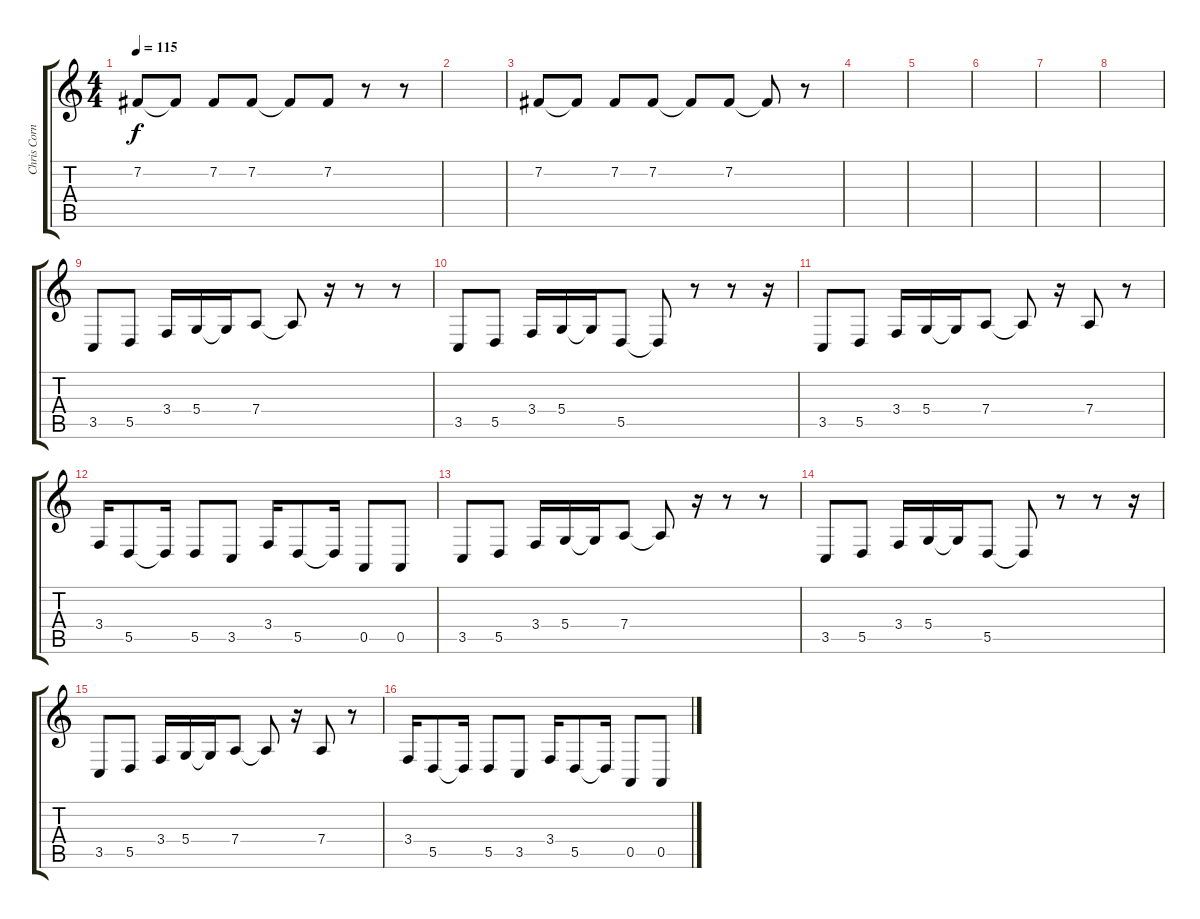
\track ("Chris Cornell - Vocals" "Chris Corn") {instrument tenorsax}
\staff {score tabs}
\tuning (E4 B3 G3 D3 A2 E2) {hide}
\ts (4 4)
\tempo 115
\clef g2
\ks c
7.2.8{dy f} 7.2{t}.8 7.2.8 7.2.8 7.2{t}.8 7.2.8 r.8 r.8 |
|
7.2.8 7.2{t}.8 7.2.8 7.2.8 7.2{t}.8 7.2.8 7.2{t}.8 r.8 |
|
|
|
|
|
3.5.8 5.5.8 3.4.16 5.4.16 5.4{t}.16 7.4.8 7.4{t}.8 r.16 r.8 r.8 |
3.5.8 5.5.8 3.4.16 5.4.16 5.4{t}.16 5.5.8 5.5{t}.8 r.8 r.8 r.16 |
3.5.8 5.5.8 3.4.16 5.4.16 5.4{t}.16 7.4.8 7.4{t}.8 r.16 7.4.8 r.8 |
3.4.16 5.5.8 5.5{t}.16 5.5.8 3.5.8 3.4.16 5.5.8 5.5{t}.16 0.5.8 0.5.8 |
3.5.8 5.5.8 3.4.16 5.4.16 5.4{t}.16 7.4.8 7.4{t}.8 r.16 r.8 r.8 |
3.5.8 5.5.8 3.4.16 5.4.16 5.4{t}.16 5.5.8 5.5{t}.8 r.8 r.8 r.16 |
3.5.8 5.5.8 3.4.16 5.4.16 5.4{t}.16 7.4.8 7.4{t}.8 r.16 7.4.8 r.8 |
3.4.16 5.5.8 5.5{t}.16 5.5.8 3.5.8 3.4.16 5.5.8 5.5{t}.16 0.5.8 0.5.8
